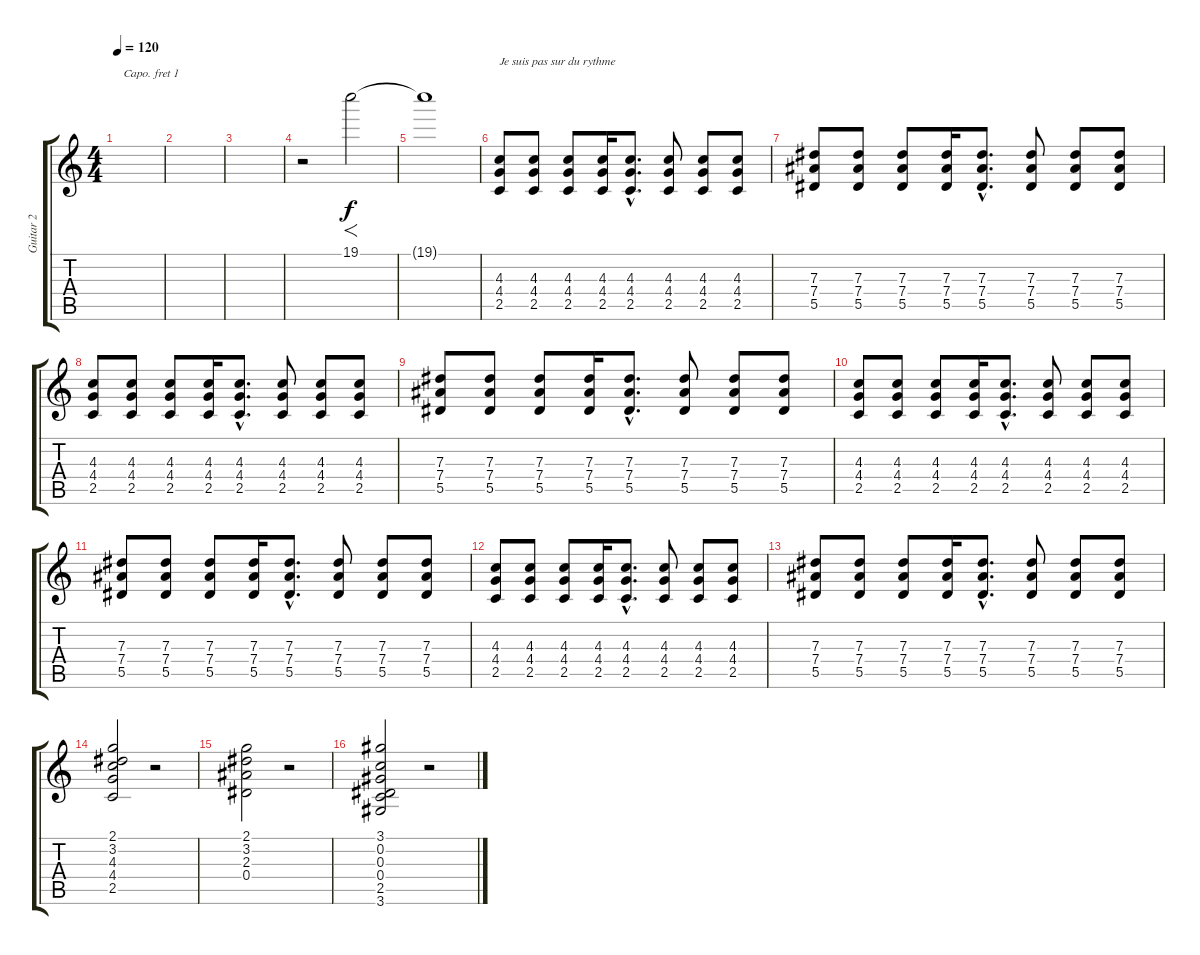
\track ("Guitar 2" "Guitar 2") {instrument distortionguitar}
\staff {score tabs}
\capo 1
\tuning (E4 B3 G3 D3 A2 E2) {hide}
\ts (4 4)
\tempo 120
\clef g2
\ks c
|
|
|
r.2 19.1.2{f} |
19.1{t}.1 |
(4.3 4.4 2.5).8{txt "Je suis pas sur du rythme"} (4.3 4.4 2.5).8 (4.3 4.4 2.5).8 (4.3 4.4 2.5).16 (4.3{hac} 4.4{hac} 2.5{hac}).8{d} (4.3 4.4 2.5).8 (4.3 4.4 2.5).8 (4.3 4.4 2.5).8 |
(7.3 7.4 5.5).8 (7.3 7.4 5.5).8 (7.3 7.4 5.5).8 (7.3 7.4 5.5).16 (7.3{hac} 7.4{hac} 5.5{hac}).8{d} (7.3 7.4 5.5).8 (7.3 7.4 5.5).8 (7.3 7.4 5.5).8 |
(4.3 4.4 2.5).8 (4.3 4.4 2.5).8 (4.3 4.4 2.5).8 (4.3 4.4 2.5).16 (4.3{hac} 4.4{hac} 2.5{hac}).8{d} (4.3 4.4 2.5).8 (4.3 4.4 2.5).8 (4.3 4.4 2.5).8 |
(7.3 7.4 5.5).8 (7.3 7.4 5.5).8 (7.3 7.4 5.5).8 (7.3 7.4 5.5).16 (7.3{hac} 7.4{hac} 5.5{hac}).8{d} (7.3 7.4 5.5).8 (7.3 7.4 5.5).8 (7.3 7.4 5.5).8 |
(4.3 4.4 2.5).8 (4.3 4.4 2.5).8 (4.3 4.4 2.5).8 (4.3 4.4 2.5).16 (4.3{hac} 4.4{hac} 2.5{hac}).8{d} (4.3 4.4 2.5).8 (4.3 4.4 2.5).8 (4.3 4.4 2.5).8 |
(7.3 7.4 5.5).8 (7.3 7.4 5.5).8 (7.3 7.4 5.5).8 (7.3 7.4 5.5).16 (7.3{hac} 7.4{hac} 5.5{hac}).8{d} (7.3 7.4 5.5).8 (7.3 7.4 5.5).8 (7.3 7.4 5.5).8 |
(4.3 4.4 2.5).8 (4.3 4.4 2.5).8 (4.3 4.4 2.5).8 (4.3 4.4 2.5).16 (4.3{hac} 4.4{hac} 2.5{hac}).8{d} (4.3 4.4 2.5).8 (4.3 4.4 2.5).8 (4.3 4.4 2.5).8 |
(7.3 7.4 5.5).8 (7.3 7.4 5.5).8 (7.3 7.4 5.5).8 (7.3 7.4 5.5).16 (7.3{hac} 7.4{hac} 5.5{hac}).8{d} (7.3 7.4 5.5).8 (7.3 7.4 5.5).8 (7.3 7.4 5.5).8 |
(2.1 3.2 4.3 4.4 2.5).2 r.2 |
(2.1 3.2 2.3 0.4).2 r.2 |
(3.1 0.2 0.3 0.4 2.5 3.6).2 r.2
